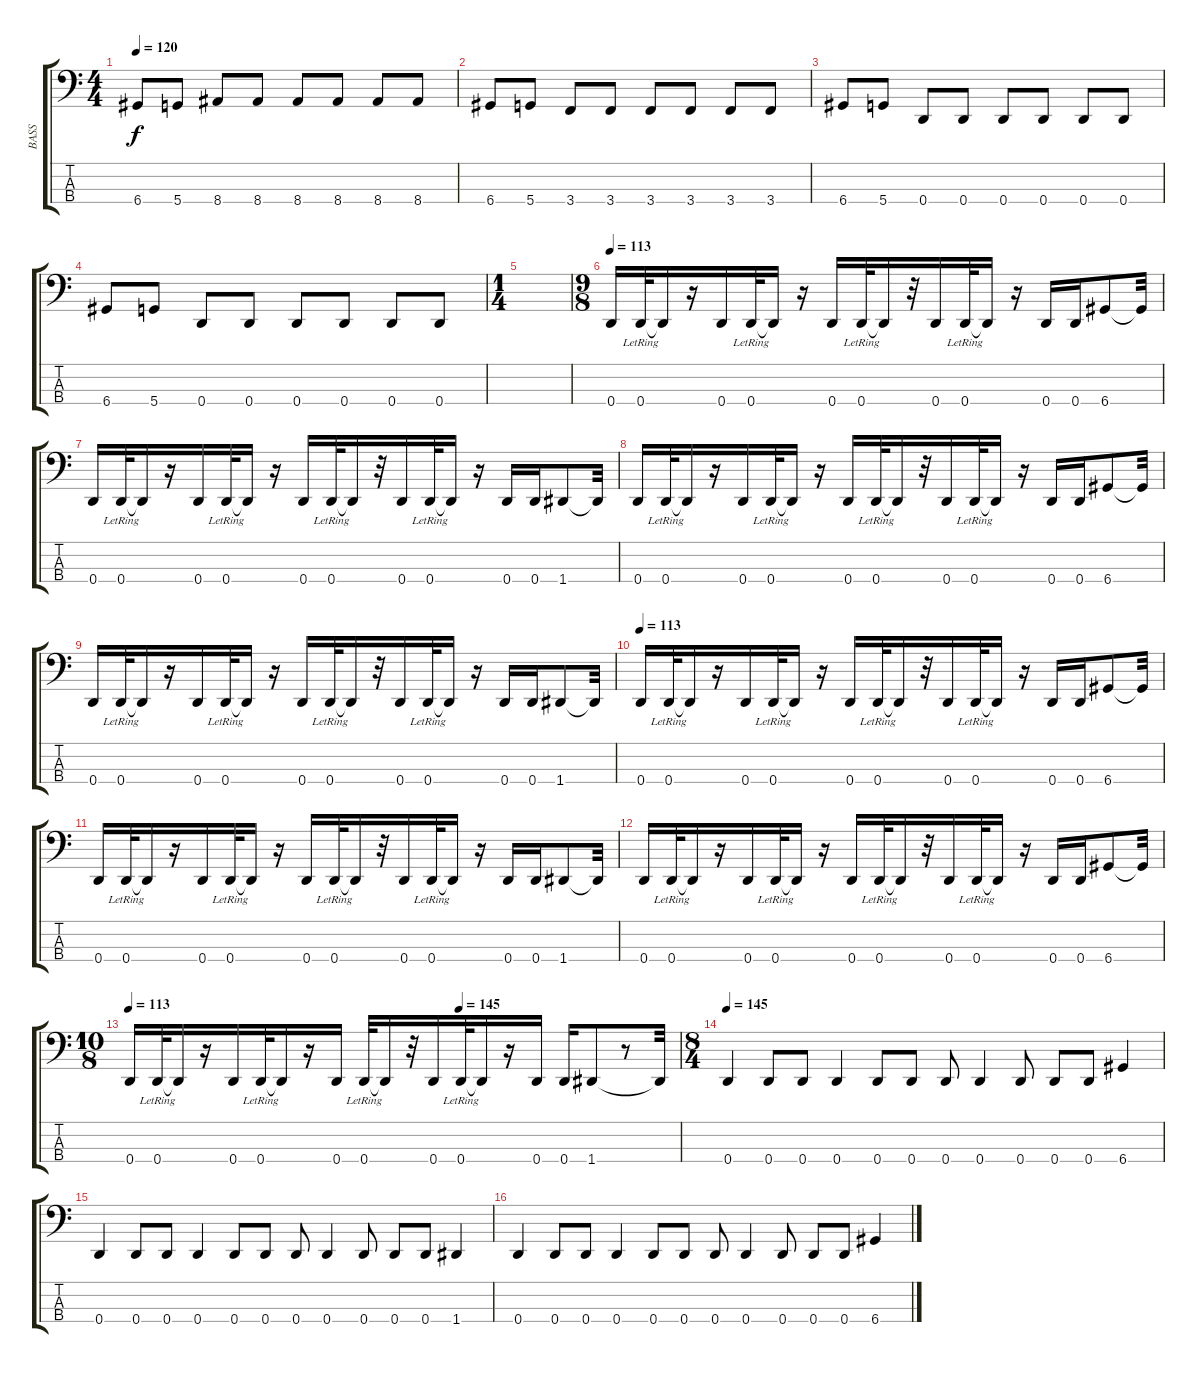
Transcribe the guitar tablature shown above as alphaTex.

\track ("BASS" "BASS") {instrument electricbassfinger}
\staff {score tabs}
\tuning (F2 C2 G1 D1) {hide}
\ts (4 4)
\tempo 120
\clef f4
\ks c
6.4.8{dy f} 5.4.8 8.4.8 8.4.8 8.4.8 8.4.8 8.4.8 8.4.8 |
6.4.8 5.4.8 3.4.8 3.4.8 3.4.8 3.4.8 3.4.8 3.4.8 |
6.4.8 5.4.8 0.4.8 0.4.8 0.4.8 0.4.8 0.4.8 0.4.8 |
6.4.8 5.4.8 0.4.8 0.4.8 0.4.8 0.4.8 0.4.8 0.4.8 |
\ts (1 4)
|
\ts (9 8)
\tempo 113
0.4.16 0.4{lr}.32 0.4{t}.16 r.16 0.4.16 0.4{lr}.32 0.4{t}.16 r.16 0.4.16 0.4{lr}.32 0.4{t}.16 r.32 0.4.16 0.4{lr}.32 0.4{t}.16 r.16 0.4.16 0.4.16 6.4.8 6.4{t}.32 |
0.4.16 0.4{lr}.32 0.4{t}.16 r.16 0.4.16 0.4{lr}.32 0.4{t}.16 r.16 0.4.16 0.4{lr}.32 0.4{t}.16 r.32 0.4.16 0.4{lr}.32 0.4{t}.16 r.16 0.4.16 0.4.16 1.4.8 1.4{t}.32 |
0.4.16 0.4{lr}.32 0.4{t}.16 r.16 0.4.16 0.4{lr}.32 0.4{t}.16 r.16 0.4.16 0.4{lr}.32 0.4{t}.16 r.32 0.4.16 0.4{lr}.32 0.4{t}.16 r.16 0.4.16 0.4.16 6.4.8 6.4{t}.32 |
0.4.16 0.4{lr}.32 0.4{t}.16 r.16 0.4.16 0.4{lr}.32 0.4{t}.16 r.16 0.4.16 0.4{lr}.32 0.4{t}.16 r.32 0.4.16 0.4{lr}.32 0.4{t}.16 r.16 0.4.16 0.4.16 1.4.8 1.4{t}.32 |
\tempo 113
0.4.16 0.4{lr}.32 0.4{t}.16 r.16 0.4.16 0.4{lr}.32 0.4{t}.16 r.16 0.4.16 0.4{lr}.32 0.4{t}.16 r.32 0.4.16 0.4{lr}.32 0.4{t}.16 r.16 0.4.16 0.4.16 6.4.8 6.4{t}.32 |
0.4.16 0.4{lr}.32 0.4{t}.16 r.16 0.4.16 0.4{lr}.32 0.4{t}.16 r.16 0.4.16 0.4{lr}.32 0.4{t}.16 r.32 0.4.16 0.4{lr}.32 0.4{t}.16 r.16 0.4.16 0.4.16 1.4.8 1.4{t}.32 |
0.4.16 0.4{lr}.32 0.4{t}.16 r.16 0.4.16 0.4{lr}.32 0.4{t}.16 r.16 0.4.16 0.4{lr}.32 0.4{t}.16 r.32 0.4.16 0.4{lr}.32 0.4{t}.16 r.16 0.4.16 0.4.16 6.4.8 6.4{t}.32 |
\ts (10 8)
\tempo 113
\tempo (130 0.6)
\tempo (145 0.6)
0.4.16 0.4{lr}.32 0.4{t}.16 r.16 0.4.16 0.4{lr}.32 0.4{t}.16 r.16 0.4.16 0.4{lr}.32 0.4{t}.16 r.32 0.4.16 0.4{lr}.32 0.4{t}.16 r.16 0.4.16 0.4.16 1.4.8 r.8 1.4{t}.32 |
\ts (8 4)
\tempo 145
0.4.4 0.4.8 0.4.8 0.4.4 0.4.8 0.4.8 0.4.8 0.4.4 0.4.8 0.4.8 0.4.8 6.4.4 |
0.4.4 0.4.8 0.4.8 0.4.4 0.4.8 0.4.8 0.4.8 0.4.4 0.4.8 0.4.8 0.4.8 1.4.4 |
0.4.4 0.4.8 0.4.8 0.4.4 0.4.8 0.4.8 0.4.8 0.4.4 0.4.8 0.4.8 0.4.8 6.4.4
